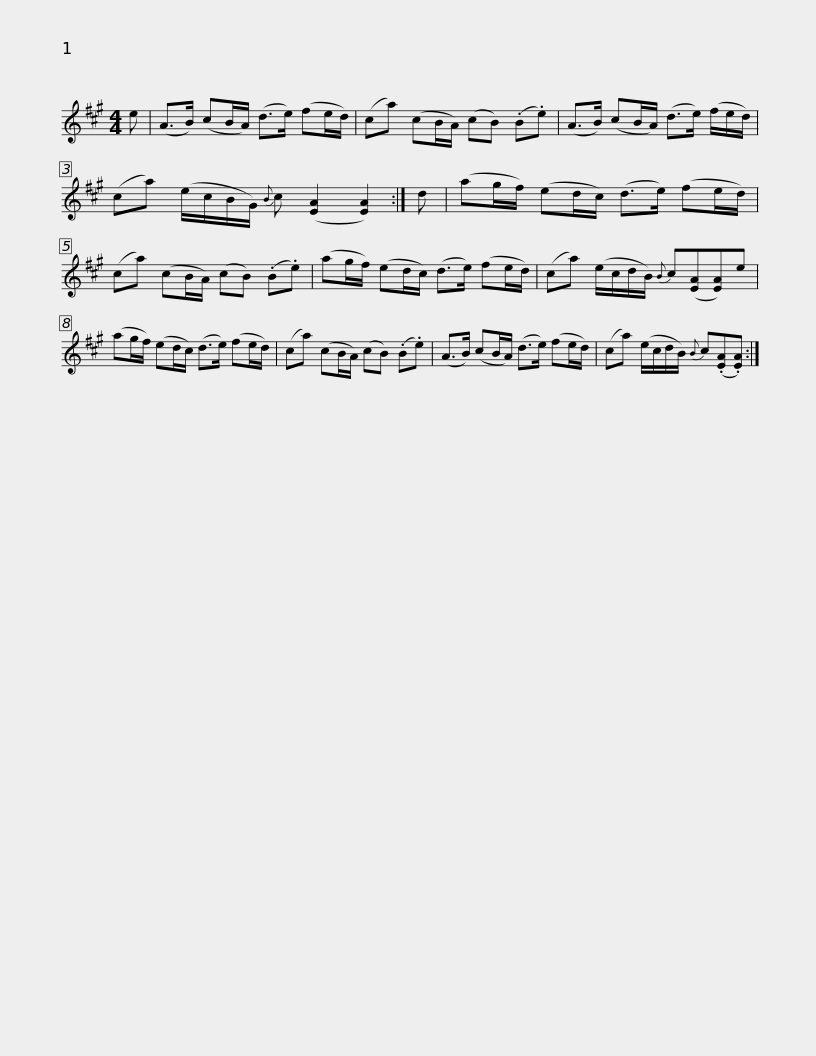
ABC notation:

X:1
L:1/8
M:4/4
I:linebreak $
K:A
V:1 treble
V:1
 e | (A>B) (cB/A/) (d>e) (fe/d/) | (ca) (cB/A/) (cB) (.B.e) | (A>B) (cB/A/) (d>e) (f/e/d/) | (ca) (e/c/B/G/){B} c ([EA]2 [EA]2) :| %5
 d |$ (ag/f/) (ed/c/) (d>e) (fe/d/) | (ca) (cB/A/) (cB) (.B.e) | (ag/f/) (ed/c/) (d>e) (fe/d/) | (ca) (e/c/d/B/){B} c([EA][EA])e |$ %10
 (ag/f/) (ed/c/) (d>e) (fe/d/) | (ca) (cB/A/) (cB) (.B.e) | (A>B) (cB/A/) (d>e) (fe/d/) | (ca) (e/c/d/B/){B} c(.[EA].[EA]) :| %14
